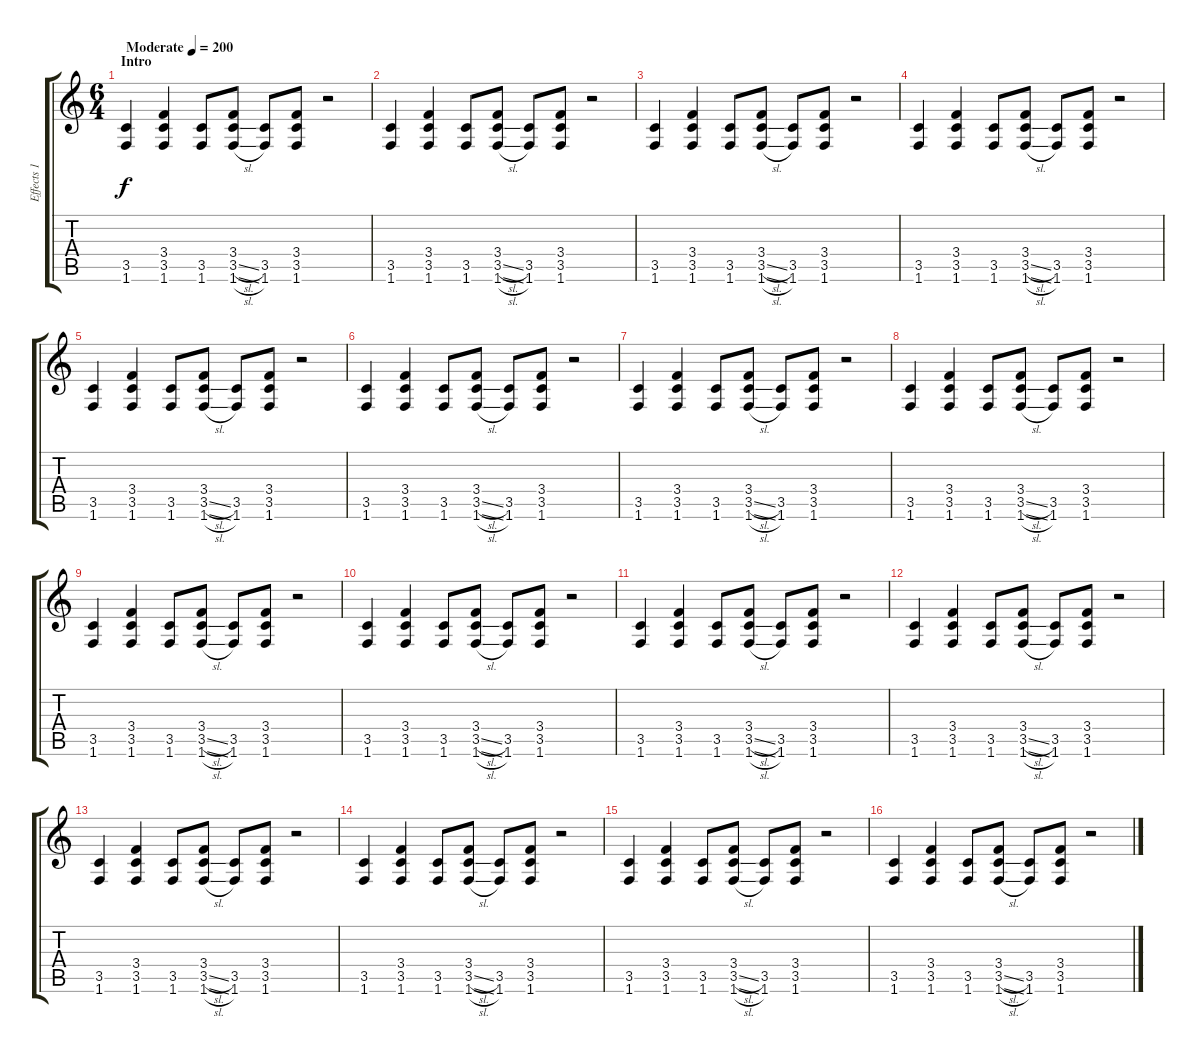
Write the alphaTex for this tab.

\track ("Effects 1" "Effects 1") {instrument distortionguitar}
\staff {score tabs}
\tuning (E4 B3 G3 D3 A2 E2) {hide}
\ts (6 4)
\section ("" "Intro")
\tempo (200 "Moderate")
\clef g2
\ks c
(3.5 1.6).4{dy f volume 6 balance 0 instrument distortionguitar} (3.4 3.5 1.6).4{volume 8} (3.5 1.6).8{balance 8} (3.4 3.5{sl} 1.6{sl}).8 (3.5 1.6).8{balance 16} (3.4 3.5 1.6).8 r.2 |
(3.5 1.6).4{volume 6 balance 0} (3.4 3.5 1.6).4{volume 8} (3.5 1.6).8{balance 8} (3.4 3.5{sl} 1.6{sl}).8 (3.5 1.6).8{balance 16} (3.4 3.5 1.6).8 r.2 |
(3.5 1.6).4{volume 6 balance 0} (3.4 3.5 1.6).4{volume 8} (3.5 1.6).8{balance 8} (3.4 3.5{sl} 1.6{sl}).8 (3.5 1.6).8{balance 16} (3.4 3.5 1.6).8 r.2 |
(3.5 1.6).4{volume 6 balance 0} (3.4 3.5 1.6).4{volume 8} (3.5 1.6).8{balance 8} (3.4 3.5{sl} 1.6{sl}).8 (3.5 1.6).8{balance 16} (3.4 3.5 1.6).8 r.2 |
(3.5 1.6).4{volume 6 balance 0} (3.4 3.5 1.6).4{volume 8} (3.5 1.6).8{balance 8} (3.4 3.5{sl} 1.6{sl}).8 (3.5 1.6).8{balance 16} (3.4 3.5 1.6).8 r.2 |
(3.5 1.6).4{volume 6 balance 0} (3.4 3.5 1.6).4{volume 8} (3.5 1.6).8{balance 8} (3.4 3.5{sl} 1.6{sl}).8 (3.5 1.6).8{balance 16} (3.4 3.5 1.6).8 r.2 |
(3.5 1.6).4{volume 6 balance 0} (3.4 3.5 1.6).4{volume 8} (3.5 1.6).8{balance 8} (3.4 3.5{sl} 1.6{sl}).8 (3.5 1.6).8{balance 16} (3.4 3.5 1.6).8 r.2 |
(3.5 1.6).4{volume 6 balance 0} (3.4 3.5 1.6).4{volume 8} (3.5 1.6).8{balance 8} (3.4 3.5{sl} 1.6{sl}).8 (3.5 1.6).8{balance 16} (3.4 3.5 1.6).8 r.2 |
(3.5 1.6).4{volume 6 balance 0} (3.4 3.5 1.6).4{volume 8} (3.5 1.6).8{balance 8} (3.4 3.5{sl} 1.6{sl}).8 (3.5 1.6).8{balance 16} (3.4 3.5 1.6).8 r.2 |
(3.5 1.6).4{volume 6 balance 0} (3.4 3.5 1.6).4{volume 8} (3.5 1.6).8{balance 8} (3.4 3.5{sl} 1.6{sl}).8 (3.5 1.6).8{balance 16} (3.4 3.5 1.6).8 r.2 |
(3.5 1.6).4{volume 6 balance 0} (3.4 3.5 1.6).4{volume 8} (3.5 1.6).8{balance 8} (3.4 3.5{sl} 1.6{sl}).8 (3.5 1.6).8{balance 16} (3.4 3.5 1.6).8 r.2 |
(3.5 1.6).4{volume 6 balance 0} (3.4 3.5 1.6).4{volume 8} (3.5 1.6).8{balance 8} (3.4 3.5{sl} 1.6{sl}).8 (3.5 1.6).8{balance 16} (3.4 3.5 1.6).8 r.2 |
(3.5 1.6).4{volume 6 balance 0} (3.4 3.5 1.6).4{volume 8} (3.5 1.6).8{balance 8} (3.4 3.5{sl} 1.6{sl}).8 (3.5 1.6).8{balance 16} (3.4 3.5 1.6).8 r.2 |
(3.5 1.6).4{volume 6 balance 0} (3.4 3.5 1.6).4{volume 8} (3.5 1.6).8{balance 8} (3.4 3.5{sl} 1.6{sl}).8 (3.5 1.6).8{balance 16} (3.4 3.5 1.6).8 r.2 |
(3.5 1.6).4{volume 6 balance 0} (3.4 3.5 1.6).4{volume 8} (3.5 1.6).8{balance 8} (3.4 3.5{sl} 1.6{sl}).8 (3.5 1.6).8{balance 16} (3.4 3.5 1.6).8 r.2 |
(3.5 1.6).4{volume 6 balance 0} (3.4 3.5 1.6).4{volume 8} (3.5 1.6).8{balance 8} (3.4 3.5{sl} 1.6{sl}).8 (3.5 1.6).8{balance 16} (3.4 3.5 1.6).8 r.2
